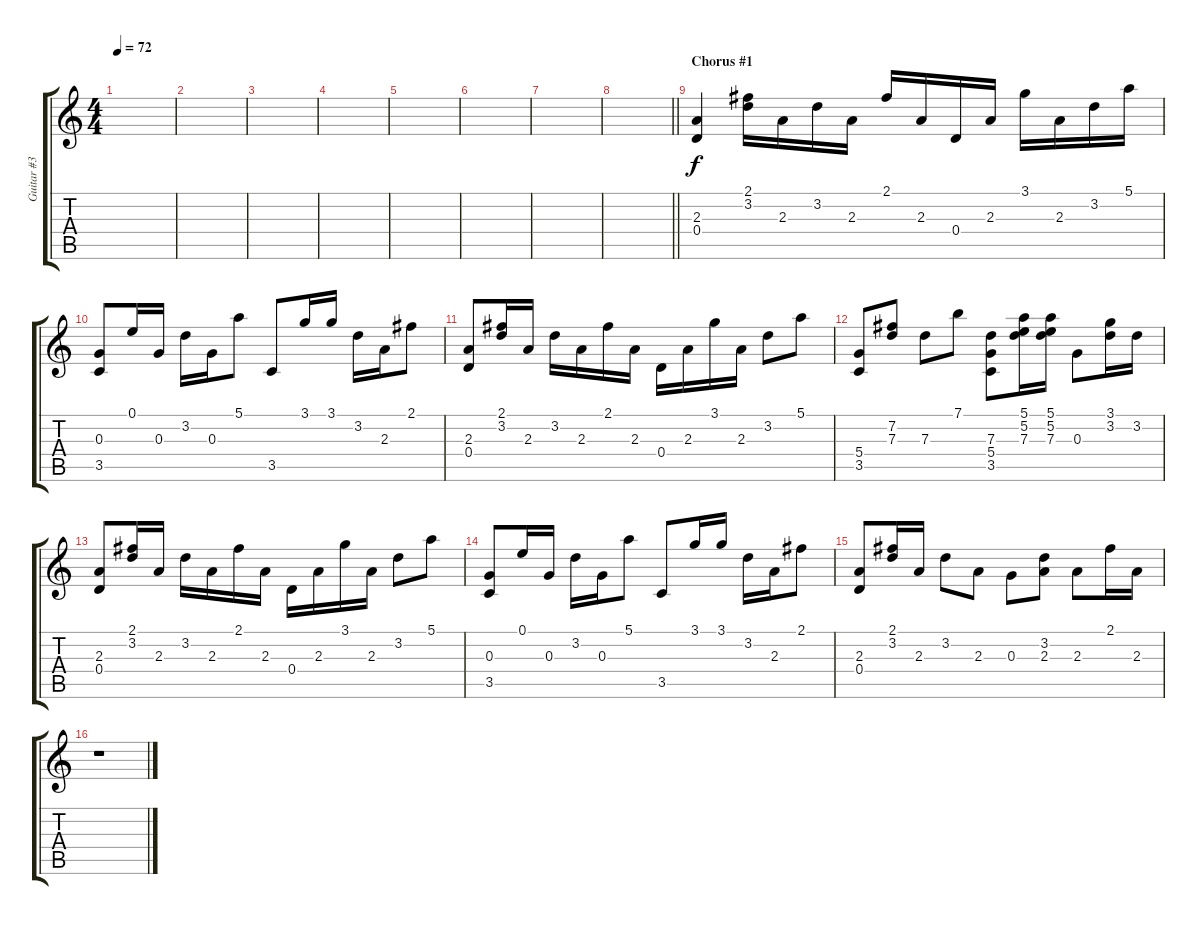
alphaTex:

\track ("Guitar #3" "Guitar #3") {instrument overdrivenguitar}
\staff {score tabs}
\tuning (E4 B3 G3 D3 A2 E2) {hide}
\ts (4 4)
\tempo 72
\clef g2
\ks c
|
|
|
|
|
|
|
\barLineRight lightlight
|
\section ("" "Chorus #1")
(2.3 0.4).4 (2.1 3.2).16 2.3.16 3.2.16 2.3.16 2.1.16 2.3.16 0.4.16 2.3.16 3.1.16 2.3.16 3.2.16 5.1.16 |
(0.3 3.5).8 0.1.16 0.3.16 3.2.16 0.3.16 5.1.8 3.5.8 3.1.16 3.1.16 3.2.16 2.3.16 2.1.8 |
(2.3 0.4).8 (2.1 3.2).16 2.3.16 3.2.16 2.3.16 2.1.16 2.3.16 0.4.16 2.3.16 3.1.16 2.3.16 3.2.8 5.1.8 |
(5.4 3.5).8 (7.2 7.3).8 7.3.8 7.1.8 (7.3 5.4 3.5).8 (5.1 5.2 7.3).16 (5.1 5.2 7.3).16 0.3.8 (3.1 3.2).16 3.2.16 |
(2.3 0.4).8 (2.1 3.2).16 2.3.16 3.2.16 2.3.16 2.1.16 2.3.16 0.4.16 2.3.16 3.1.16 2.3.16 3.2.8 5.1.8 |
(0.3 3.5).8 0.1.16 0.3.16 3.2.16 0.3.16 5.1.8 3.5.8 3.1.16 3.1.16 3.2.16 2.3.16 2.1.8 |
(2.3 0.4).8 (2.1 3.2).16 2.3.16 3.2.8 2.3.8 0.3.8 (3.2 2.3).8 2.3.8 2.1.16 2.3.16 |
r.1
